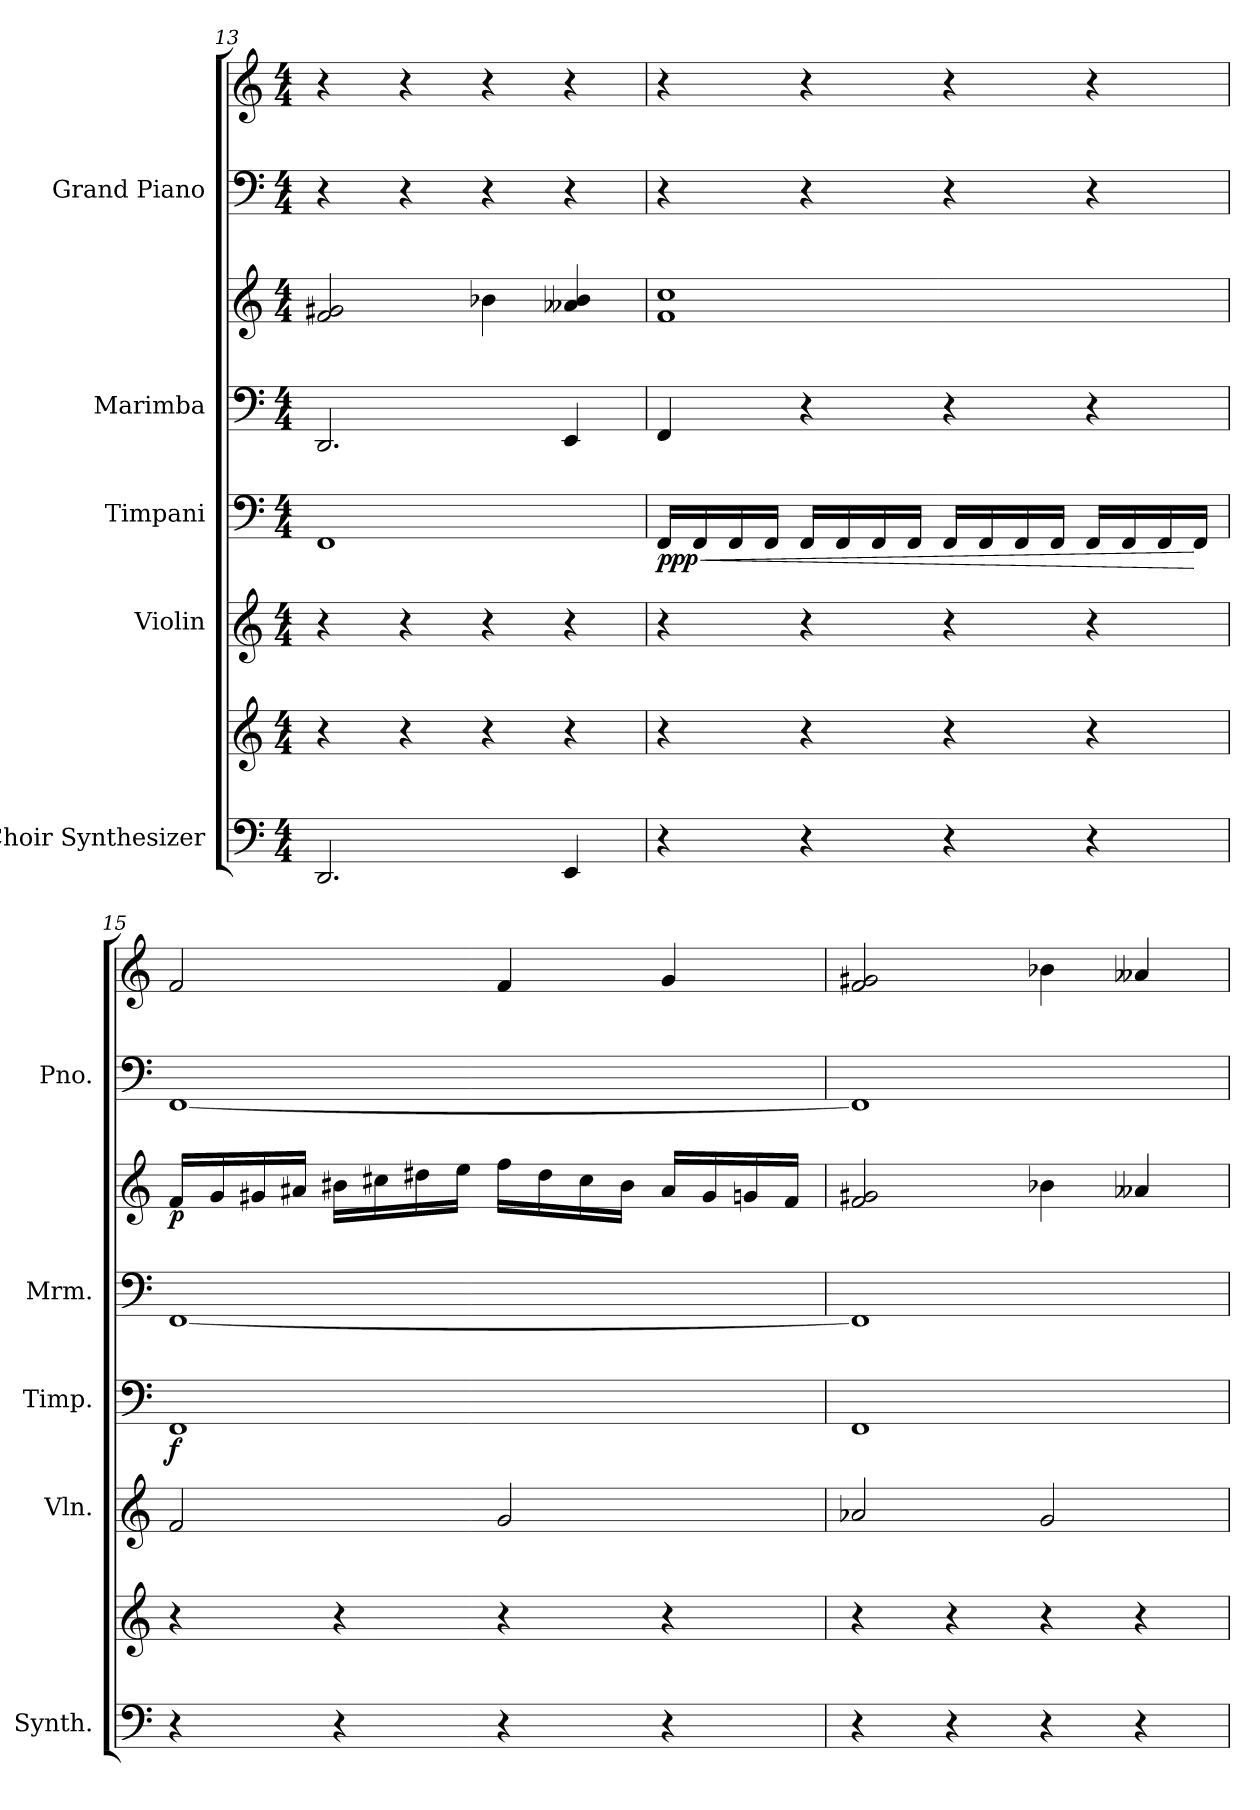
**kern	**kern	**kern	**kern	**dynam	**kern	**kern	**dynam	**kern	**kern
*part5	*part5	*part4	*part3	*part3	*part2	*part2	*part2	*part1	*part1
*staff8	*staff7	*staff6	*staff5	*staff5	*staff4	*staff3	*staff3/4	*staff2	*staff1
*I"Choir Synthesizer	*	*I"Violin	*I"Timpani	*	*I"Marimba	*	*	*I"Grand Piano	*
*I'Synth.	*	*I'Vln.	*I'Timp.	*	*I'Mrm.	*	*	*I'Pno.	*
*clefF4	*clefG2	*clefG2	*clefF4	*	*clefF4	*clefG2	*	*clefF4	*clefG2
*k[]	*k[]	*k[]	*k[]	*	*k[]	*k[]	*	*k[]	*k[]
*M4/4	*M4/4	*M4/4	*M4/4	*	*M4/4	*M4/4	*	*M4/4	*M4/4
=13	=13	=13	=13	=13	=13	=13	=13	=13	=13
2.DD	4r	4r	1FF	.	2.DD	2g#X 2f	.	4r	4r
.	4r	4r	.	.	.	.	.	4r	4r
.	4r	4r	.	.	.	4b-X	.	4r	4r
4EE	4r	4r	.	.	4EE	4a--X 4b-	.	4r	4r
=14	=14	=14	=14	=14	=14	=14	=14	=14	=14
!	!	!	!	!LO:HP:b	!	!	!	!	!
!	!	!	!	!LO:DY:n=1:b	!	!	!	!	!
4r	4r	4r	16FFLL	< ppp	4FF	1cc 1f	.	4r	4r
.	.	.	16FF	.	.	.	.	.	.
.	.	.	16FF	.	.	.	.	.	.
.	.	.	16FFJJ	.	.	.	.	.	.
4r	4r	4r	16FFLL	.	4r	.	.	4r	4r
.	.	.	16FF	.	.	.	.	.	.
.	.	.	16FF	.	.	.	.	.	.
.	.	.	16FFJJ	.	.	.	.	.	.
4r	4r	4r	16FFLL	.	4r	.	.	4r	4r
.	.	.	16FF	.	.	.	.	.	.
.	.	.	16FF	.	.	.	.	.	.
.	.	.	16FFJJ	.	.	.	.	.	.
4r	4r	4r	16FFLL	.	4r	.	.	4r	4r
.	.	.	16FF	.	.	.	.	.	.
.	.	.	16FF	.	.	.	.	.	.
.	.	.	16FFJJ	[	.	.	.	.	.
=15	=15	=15	=15	=15	=15	=15	=15	=15	=15
!	!	!	!	!LO:DY:b	!	!	!LO:DY:b	!	!
4r	4r	2f	1FF	f	[1FF	16fLL	p	[1FF	2f
.	.	.	.	.	.	16g	.	.	.
.	.	.	.	.	.	16g#X	.	.	.
.	.	.	.	.	.	16a#XJJ	.	.	.
4r	4r	.	.	.	.	16b#XLL	.	.	.
.	.	.	.	.	.	16cc#X	.	.	.
.	.	.	.	.	.	16dd#X	.	.	.
.	.	.	.	.	.	16eeJJ	.	.	.
4r	4r	2g	.	.	.	16ffLL	.	.	4f
.	.	.	.	.	.	16dd#	.	.	.
.	.	.	.	.	.	16cc#	.	.	.
.	.	.	.	.	.	16b#JJ	.	.	.
4r	4r	.	.	.	.	16a#LL	.	.	4g
.	.	.	.	.	.	16g#	.	.	.
.	.	.	.	.	.	16gn	.	.	.
.	.	.	.	.	.	16fJJ	.	.	.
=16	=16	=16	=16	=16	=16	=16	=16	=16	=16
4r	4r	2a-X	1FF	.	1FF]	2g#X 2f	.	1FF]	2g#X 2f
4r	4r	.	.	.	.	.	.	.	.
4r	4r	2g	.	.	.	4b-X	.	.	4b-X
4r	4r	.	.	.	.	4a--X	.	.	4a--X
=	=	=	=	=	=	=	=	=	=
*-	*-	*-	*-	*-	*-	*-	*-	*-	*-
